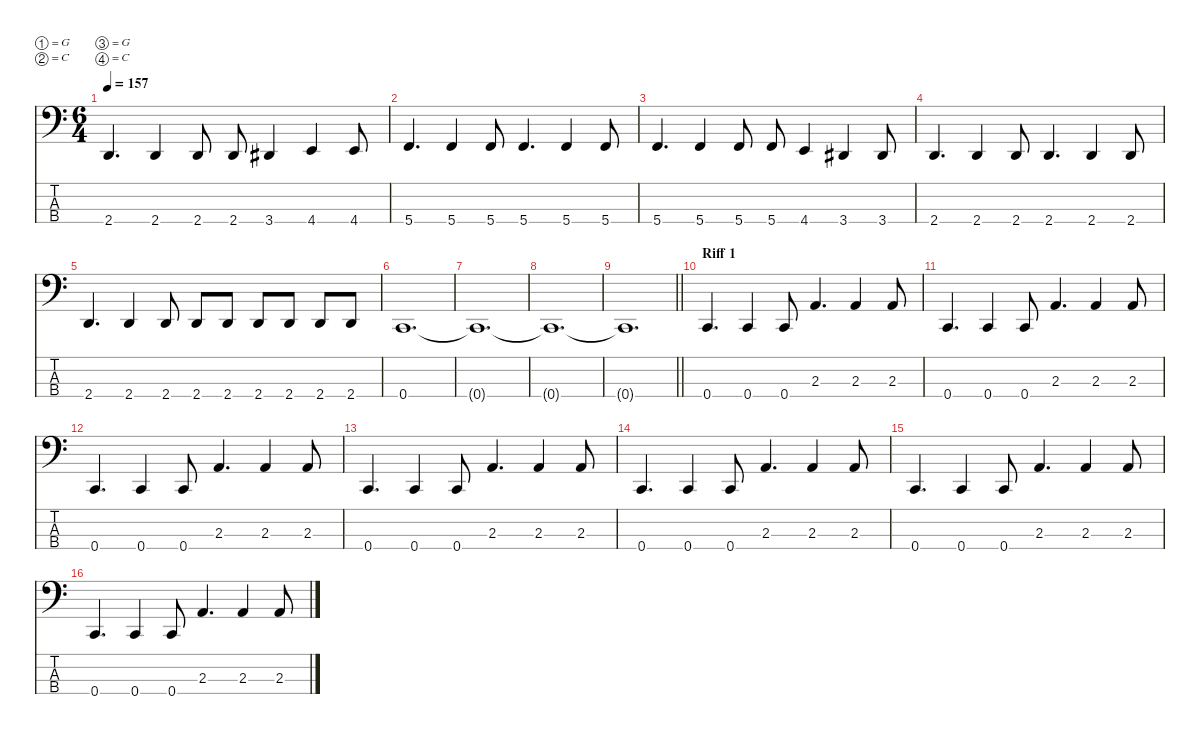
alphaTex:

\defaultSystemsLayout 4
\hideDynamics
\bracketExtendMode nobrackets
\singleTrackTrackNamePolicy hidden
\multiTrackTrackNamePolicy hidden
\firstSystemTrackNameMode fullname
\firstSystemTrackNameOrientation horizontal
\otherSystemsTrackNameOrientation horizontal
\track ("Bass" "el.bs.") {instrument electricbassfinger}
\staff {score tabs}
\tuning (G2 C2 G1 C1)
\ts (6 4)
\tempo 157
\clef f4
\ks c
2.4.4{d dy f beam Up} 2.4.4{beam Up} 2.4.8{beam Up} 2.4.8{beam Up} 3.4{acc #}.4{beam Up} 4.4.4{beam Up} 4.4.8{beam Up} |
5.4.4{d beam Up} 5.4.4{beam Up} 5.4.8{beam Up} 5.4.4{d beam Up} 5.4.4{beam Up} 5.4.8{beam Up} |
5.4.4{d beam Up} 5.4.4{beam Up} 5.4.8{beam Up} 5.4.8{beam Up} 4.4.4{beam Up} 3.4{acc #}.4{beam Up} 3.4{acc #}.8{beam Up} |
2.4.4{d beam Up} 2.4.4{beam Up} 2.4.8{beam Up} 2.4.4{d beam Up} 2.4.4{beam Up} 2.4.8{beam Up} |
2.4.4{d beam Up} 2.4.4{beam Up} 2.4.8{beam Up} 2.4.8{beam Up} 2.4.8{beam Up} 2.4.8{beam Up} 2.4.8{beam Up} 2.4.8{beam Up} 2.4.8{beam Up} |
0.4.1{d beam Up} |
0.4{t}.1{d beam Up} |
0.4{t}.1{d dy mf beam Up} |
\barLineRight lightlight
0.4{t}.1{d dy f beam Up} |
\section ("" "Riff 1")
0.4.4{d beam Up} 0.4.4{beam Up} 0.4.8{beam Up} 2.3.4{d beam Up} 2.3.4{beam Up} 2.3.8{beam Up} |
0.4.4{d beam Up} 0.4.4{beam Up} 0.4.8{beam Up} 2.3.4{d beam Up} 2.3.4{beam Up} 2.3.8{beam Up} |
0.4.4{d beam Up} 0.4.4{beam Up} 0.4.8{beam Up} 2.3.4{d beam Up} 2.3.4{beam Up} 2.3.8{beam Up} |
0.4.4{d beam Up} 0.4.4{beam Up} 0.4.8{beam Up} 2.3.4{d beam Up} 2.3.4{beam Up} 2.3.8{beam Up} |
0.4.4{d beam Up} 0.4.4{beam Up} 0.4.8{beam Up} 2.3.4{d beam Up} 2.3.4{beam Up} 2.3.8{beam Up} |
0.4.4{d beam Up} 0.4.4{beam Up} 0.4.8{beam Up} 2.3.4{d beam Up} 2.3.4{beam Up} 2.3.8{beam Up} |
0.4.4{d beam Up} 0.4.4{beam Up} 0.4.8{beam Up} 2.3.4{d beam Up} 2.3.4{beam Up} 2.3.8{beam Up}
